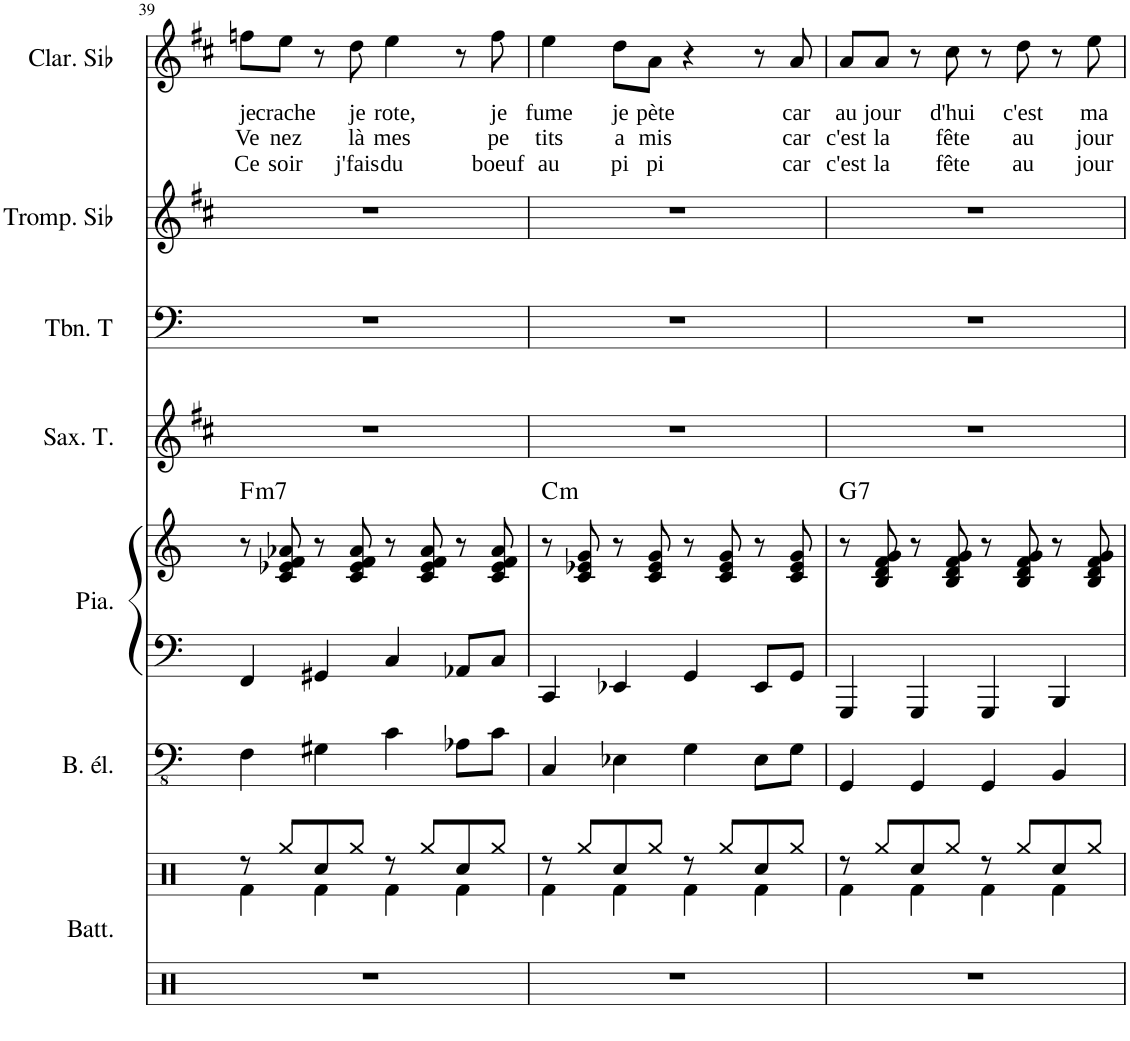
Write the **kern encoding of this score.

**kern	**kern	**kern	**kern	**kern	**harte	**kern	**kern	**kern	**kern	**text	**text	**text
*part7	*part7	*part6	*part5	*part5	*part5	*part4	*part3	*part2	*part1	*part1	*part1	*part1
*staff9	*staff8	*staff7	*staff6	*staff5	*	*staff4	*staff3	*staff2	*staff1	*staff1	*staff1	*staff1
*I"Batterie	*	*I"Basse électrique	*I"Piano	*	*	*I"Saxophone Ténor	*I"Trombone ténor	*I"Trompette en Sib	*I"Clarinette en Sib	*	*	*
*I'Batt.	*	*I'B. él.	*I'Pia.	*	*	*I'Sax. T.	*I'Tbn. T	*I'Tromp. Sib	*I'Clar. Sib	*	*	*
!!LO:PB:g=z
*clefX	*clefX	*clefFv4	*clefF4	*clefG2	*	*clefG2	*clefF4	*clefG2	*clefG2	*	*	*
*	*	*	*	*	*	*Trd8c14	*	*Trd1c2	*Trd1c2	*	*	*
*k[]	*k[]	*k[]	*k[]	*k[]	*	*k[f#c#]	*k[]	*k[f#c#]	*k[f#c#]	*	*	*
*M4/4	*M4/4	*M4/4	*M4/4	*M4/4	*	*M4/4	*M4/4	*M4/4	*M4/4	*	*	*
=39	=39	=39	=39	=39	=39	=39	=39	=39	=39	=39	=39	=39
*	*^	*	*	*	*	*	*	*	*	*	*	*
!	!	!	!	!	!	!LO:H:kt=m7	!	!	!	!	!LO:LY:b	!LO:LY:b	!LO:LY:b
1r	8r	4Rf\	4FF\	4FF/	8r	F:min7	1r	1r	1r	8ffn\L	je	Ve	Ce
!	!	!	!	!	!	!	!	!	!	!	!LO:LY:b	!LO:LY:b	!LO:LY:b
.	8Rgg/L	.	.	.	8c/ 8e-X/ 8f/ 8a-X/	.	.	.	.	8ee\J	crache	nez	soir
.	8Rcc/	4Rf\	4GG#X\	4GG#X/	8r	.	.	.	.	8r	.	.	.
!	!	!	!	!	!	!	!	!	!	!	!LO:LY:b	!LO:LY:b	!LO:LY:b
.	8Rgg/J	.	.	.	8c/ 8e-/ 8f/ 8a-/	.	.	.	.	8dd\	je	là	j'fais
!	!	!	!	!	!	!	!	!	!	!	!LO:LY:b	!LO:LY:b	!LO:LY:b
.	8r	4Rf\	4C\	4C/	8r	.	.	.	.	4ee\	rote,	mes	du
.	8Rgg/L	.	.	.	8c/ 8e-/ 8f/ 8a-/	.	.	.	.	.	.	.	.
.	8Rcc/	4Rf\	8AA-X\L	8AA-X/L	8r	.	.	.	.	8r	.	.	.
!	!	!	!	!	!	!	!	!	!	!	!LO:LY:b	!LO:LY:b	!LO:LY:b
.	8Rgg/J	.	8C\J	8C/J	8c/ 8e-/ 8f/ 8a-/	.	.	.	.	8ff\	je	pe	boeuf
=40	=40	=40	=40	=40	=40	=40	=40	=40	=40	=40	=40	=40	=40
!	!	!	!	!	!	!LO:H:kt=m	!	!	!	!	!LO:LY:b	!LO:LY:b	!LO:LY:b
1r	8r	4Rf\	4CC/	4CC/	8r	C:min	1r	1r	1r	4ee\	fume	tits	au
.	8Rgg/L	.	.	.	8c/ 8e-X/ 8g/	.	.	.	.	.	.	.	.
!	!	!	!	!	!	!	!	!	!	!	!LO:LY:b	!LO:LY:b	!LO:LY:b
.	8Rcc/	4Rf\	4EE-X\	4EE-X/	8r	.	.	.	.	8dd\L	je	a	pi
!	!	!	!	!	!	!	!	!	!	!	!LO:LY:b	!LO:LY:b	!LO:LY:b
.	8Rgg/J	.	.	.	8c/ 8e-/ 8g/	.	.	.	.	8a\J	pète	mis	pi
.	8r	4Rf\	4GG\	4GG/	8r	.	.	.	.	4r	.	.	.
.	8Rgg/L	.	.	.	8c/ 8e-/ 8g/	.	.	.	.	.	.	.	.
.	8Rcc/	4Rf\	8EE-\L	8EE-/L	8r	.	.	.	.	8r	.	.	.
!	!	!	!	!	!	!	!	!	!	!	!LO:LY:b	!LO:LY:b	!LO:LY:b
.	8Rgg/J	.	8GG\J	8GG/J	8c/ 8e-/ 8g/	.	.	.	.	8a/	car	car	car
=41	=41	=41	=41	=41	=41	=41	=41	=41	=41	=41	=41	=41	=41
!	!	!	!	!	!	!LO:H:kt=7	!	!	!	!	!LO:LY:b	!LO:LY:b	!LO:LY:b
1r	8r	4Rf\	4GGG/	4GGG/	8r	G:7	1r	1r	1r	8a/L	au	c'est	c'est
!	!	!	!	!	!	!	!	!	!	!	!LO:LY:b	!LO:LY:b	!LO:LY:b
.	8Rgg/L	.	.	.	8B/ 8d/ 8f/ 8g/	.	.	.	.	8a/J	jour	la	la
.	8Rcc/	4Rf\	4GGG/	4GGG/	8r	.	.	.	.	8r	.	.	.
!	!	!	!	!	!	!	!	!	!	!	!LO:LY:b	!LO:LY:b	!LO:LY:b
.	8Rgg/J	.	.	.	8B/ 8d/ 8f/ 8g/	.	.	.	.	8cc#\	d'hui	fête	fête
.	8r	4Rf\	4GGG/	4GGG/	8r	.	.	.	.	8r	.	.	.
!	!	!	!	!	!	!	!	!	!	!	!LO:LY:b	!LO:LY:b	!LO:LY:b
.	8Rgg/L	.	.	.	8B/ 8d/ 8f/ 8g/	.	.	.	.	8dd\	c'est	au	au
.	8Rcc/	4Rf\	4BBB/	4BBB/	8r	.	.	.	.	8r	.	.	.
!	!	!	!	!	!	!	!	!	!	!	!LO:LY:b	!LO:LY:b	!LO:LY:b
.	8Rgg/J	.	.	.	8B/ 8d/ 8f/ 8g/	.	.	.	.	8ee\	ma	jour	jour
*	*v	*v	*	*	*	*	*	*	*	*	*	*	*
=	=	=	=	=	=	=	=	=	=	=	=	=
*-	*-	*-	*-	*-	*-	*-	*-	*-	*-	*-	*-	*-
